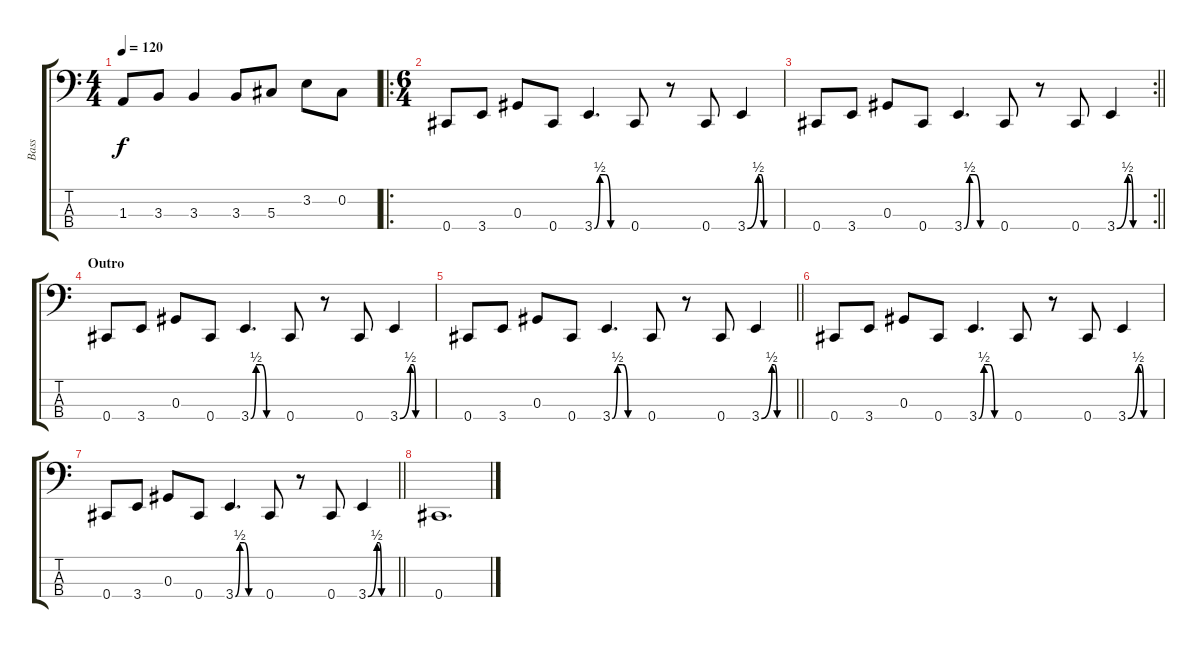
\track ("Bass" "Bass") {instrument electricbasspick}
\staff {score tabs}
\tuning (Gb2 Db2 Ab1 Db1) {hide}
\ts (4 4)
\tempo 120
\clef f4
\ks c
1.3{t}.8{dy f} 3.3.8 3.3.4 3.3.8 5.3.8 3.2.8 0.2.8 |
\ro
\ts (6 4)
0.4.8 3.4.8 0.3.8 0.4.8 3.4{be (custom 0 0 10 2 20 2 30 0 60 0)}.4{d} 0.4.8 r.8 0.4.8 3.4{be (custom 0 0 20 2 25 2 30 0 60 0)}.4 |
\rc 2
\barLineRight lightlight
0.4.8 3.4.8 0.3.8 0.4.8 3.4{be (custom 0 0 10 2 20 2 30 0 60 0)}.4{d} 0.4.8 r.8 0.4.8 3.4{be (custom 0 0 20 2 25 2 30 0 60 0)}.4 |
\section ("" "Outro")
0.4.8 3.4.8 0.3.8 0.4.8 3.4{be (custom 0 0 10 2 20 2 30 0 60 0)}.4{d} 0.4.8 r.8 0.4.8 3.4{be (custom 0 0 20 2 25 2 30 0 60 0)}.4 |
\barLineRight lightlight
0.4.8 3.4.8 0.3.8 0.4.8 3.4{be (custom 0 0 10 2 20 2 30 0 60 0)}.4{d} 0.4.8 r.8 0.4.8 3.4{be (custom 0 0 20 2 25 2 30 0 60 0)}.4 |
0.4.8 3.4.8 0.3.8 0.4.8 3.4{be (custom 0 0 10 2 20 2 30 0 60 0)}.4{d} 0.4.8 r.8 0.4.8 3.4{be (custom 0 0 20 2 25 2 30 0 60 0)}.4 |
\barLineRight lightlight
0.4.8 3.4.8 0.3.8 0.4.8 3.4{be (custom 0 0 10 2 20 2 30 0 60 0)}.4{d} 0.4.8 r.8 0.4.8 3.4{be (custom 0 0 20 2 25 2 30 0 60 0)}.4 |
0.4.1{d}
